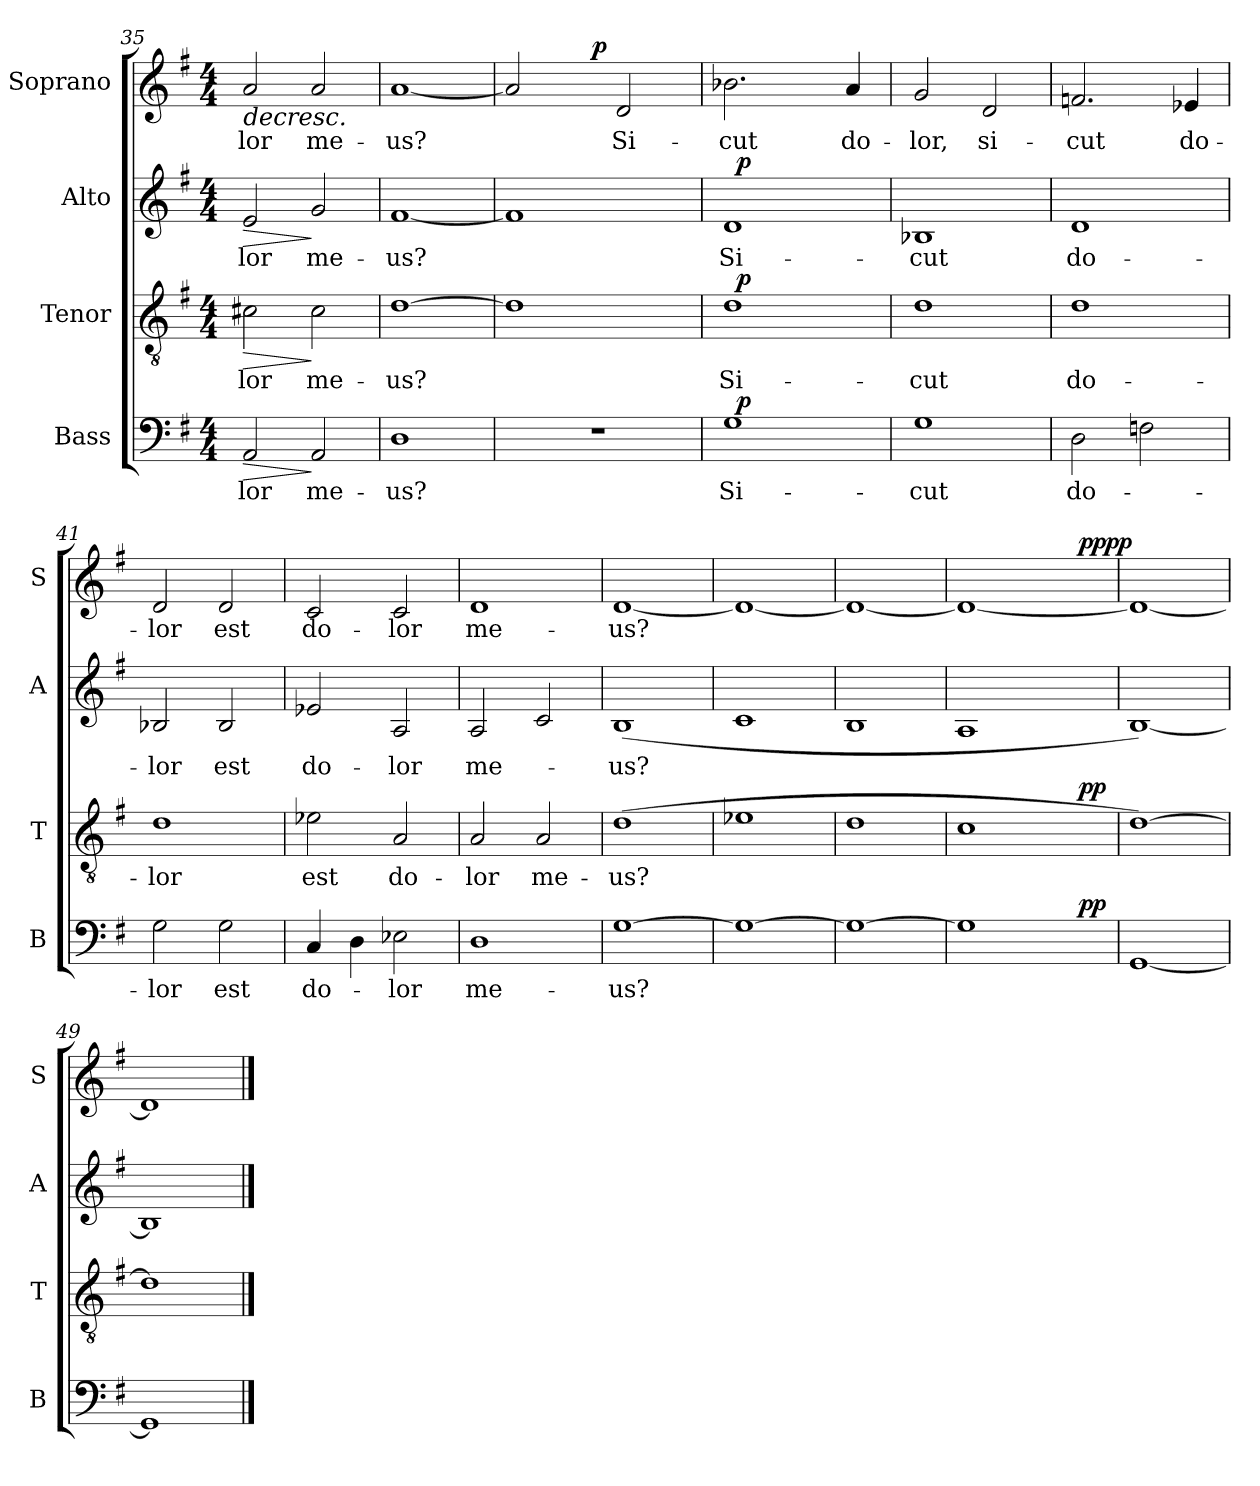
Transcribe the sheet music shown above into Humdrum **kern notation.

**kern	**text	**dynam	**kern	**text	**dynam	**kern	**text	**dynam	**kern	**text	**dynam
*part4	*part4	*part4	*part3	*part3	*part3	*part2	*part2	*part2	*part1	*part1	*part1
*staff4	*staff4	*staff4	*staff3	*staff3	*staff3	*staff2	*staff2	*staff2	*staff1	*staff1	*staff1
*I"Bass	*	*	*I"Tenor	*	*	*I"Alto	*	*	*I"Soprano	*	*
*I'B	*	*	*I'T	*	*	*I'A	*	*	*I'S	*	*
!!LO:PB:g=z
*clefF4	*	*	*clefGv2	*	*	*clefG2	*	*	*clefG2	*	*
*k[f#]	*	*	*k[f#]	*	*	*k[f#]	*	*	*k[f#]	*	*
*G:	*	*	*G:	*	*	*G:	*	*	*G:	*	*
*M4/4	*	*	*M4/4	*	*	*M4/4	*	*	*M4/4	*	*
=35	=35	=35	=35	=35	=35	=35	=35	=35	=35	=35	=35
!	!LO:LY:b	!LO:HP:b	!	!LO:LY:b	!LO:HP:b	!	!LO:LY:b	!LO:HP:b	!	!LO:LY:b	!LO:HP:b
2AA/	-lor	>	2c#X\	-lor	>	2e/	-lor	>	2a/	-lor	>
!	!LO:LY:b	!	!	!LO:LY:b	!	!	!LO:LY:b	!	!	!LO:LY:b	!
2AA/	me-	]	2c#\	me-	]	2g/	me-	]	2a/	me-	.
=36	=36	=36	=36	=36	=36	=36	=36	=36	=36	=36	=36
!	!LO:LY:b	!	!	!LO:LY:b	!	!	!LO:LY:b	!	!	!LO:LY:b	!
1D	-us?	.	[>1d	-us?	.	[<1f#	-us?	.	[<1a	-us?	.
=37	=37	=37	=37	=37	=37	=37	=37	=37	=37	=37	=37
*	*	*	*	*	*	*	*	*	*^	*	*
1r	.	.	1d]	.	.	1f#]	.	.	2a/]	4ryy	.	.
.	.	.	.	.	.	.	.	.	.	8ryy	.	.
.	.	.	.	.	.	.	.	.	.	32ryy	.	.
!	!	!	!	!	!	!	!	!	!	!	!	!LO:DY:a
.	.	.	.	.	.	.	.	.	.	2ryy	.	p
!	!	!	!	!	!	!	!	!	!	!	!LO:LY:b	!
.	.	.	.	.	.	.	.	.	2d/	.	Si-	]
.	.	.	.	.	.	.	.	.	.	16.ryy	.	.
=38	=38	=38	=38	=38	=38	=38	=38	=38	=38	=38	=38	=38
!	!LO:LY:b	!	!	!LO:LY:b	!	!	!LO:LY:b	!	!	!	!LO:LY:b	!
*^	*	*	*^	*	*	*^	*	*	*v	*v	*	*
1G	32ryy	Si-	.	1d	32ryy	Si-	.	1d	32ryy	Si-	.	2.b-X\	-cut	.
!	!	!	!LO:DY:a	!	!	!	!LO:DY:a	!	!	!	!LO:DY:a	!	!	!
.	2ryy	.	p	.	2ryy	.	p	.	2ryy	.	p	.	.	.
.	4...ryy	.	.	.	4...ryy	.	.	.	4...ryy	.	.	.	.	.
!	!	!	!	!	!	!	!	!	!	!	!	!	!LO:LY:b	!
.	.	.	.	.	.	.	.	.	.	.	.	4a/	do-	.
=39	=39	=39	=39	=39	=39	=39	=39	=39	=39	=39	=39	=39	=39	=39
!	!	!LO:LY:b	!	!	!	!LO:LY:b	!	!	!	!LO:LY:b	!	!	!LO:LY:b	!
*v	*v	*	*	*	*	*	*	*v	*v	*	*	*	*	*
*	*	*	*v	*v	*	*	*	*	*	*	*	*
1G	-cut	.	1d	-cut	.	1B-X	-cut	.	2g/	-lor,	.
!	!	!	!	!	!	!	!	!	!	!LO:LY:b	!
.	.	.	.	.	.	.	.	.	2d/	si-	.
=40	=40	=40	=40	=40	=40	=40	=40	=40	=40	=40	=40
!	!LO:LY:b	!	!	!LO:LY:b	!	!	!LO:LY:b	!	!	!LO:LY:b	!
2D\	do-	.	1d	do-	.	1d	do-	.	2.fn/	-cut	.
2Fn\	.	.	.	.	.	.	.	.	.	.	.
!	!	!	!	!	!	!	!	!	!	!LO:LY:b	!
.	.	.	.	.	.	.	.	.	4e-X/	do-	.
!!LO:LB:g=z
=41	=41	=41	=41	=41	=41	=41	=41	=41	=41	=41	=41
!	!LO:LY:b	!	!	!LO:LY:b	!	!	!LO:LY:b	!	!	!LO:LY:b	!
2G\	-lor	.	1d	-lor	.	2B-X/	-lor	.	2d/	-lor	.
!	!LO:LY:b	!	!	!	!	!	!LO:LY:b	!	!	!LO:LY:b	!
2G\	est	.	.	.	.	2B-/	est	.	2d/	est	.
=42	=42	=42	=42	=42	=42	=42	=42	=42	=42	=42	=42
!	!LO:LY:b	!	!	!LO:LY:b	!	!	!LO:LY:b	!	!	!LO:LY:b	!
4C/	do-	.	2e-X\	est	.	2e-X/	do-	.	2c/	do-	.
4D\	.	.	.	.	.	.	.	.	.	.	.
!	!LO:LY:b	!	!	!LO:LY:b	!	!	!LO:LY:b	!	!	!LO:LY:b	!
2E-X\	-lor	.	2A/	do-	.	2A/	-lor	.	2c/	-lor	.
=43	=43	=43	=43	=43	=43	=43	=43	=43	=43	=43	=43
!	!LO:LY:b	!	!	!LO:LY:b	!	!	!LO:LY:b	!	!	!LO:LY:b	!
1D	me-	.	2A/	-lor	.	2A/	me-	.	1d	me-	.
!	!	!	!	!LO:LY:b	!	!	!	!	!	!	!
.	.	.	2A/	me-	.	2c/	.	.	.	.	.
=44	=44	=44	=44	=44	=44	=44	=44	=44	=44	=44	=44
!	!LO:LY:b	!	!	!LO:LY:b	!	!	!LO:LY:b	!	!	!LO:LY:b	!
[>1G	-us?	.	(>1d	-us?	.	(>1B	-us?	.	[<1d	-us?	.
=45	=45	=45	=45	=45	=45	=45	=45	=45	=45	=45	=45
1G_	.	.	1e-X	.	.	1c	.	.	1d_	.	.
=46	=46	=46	=46	=46	=46	=46	=46	=46	=46	=46	=46
1G_	.	.	1d	.	.	1B	.	.	1d_	.	.
=47	=47	=47	=47	=47	=47	=47	=47	=47	=47	=47	=47
*^	*	*	*^	*	*	*	*	*	*^	*	*
1G]	2ryy	.	.	1c	2ryy	.	.	1A	.	.	1d_	2ryy	.	.
.	4ryy	.	.	.	4ryy	.	.	.	.	.	.	4ryy	.	.
.	32ryy	.	.	.	32ryy	.	.	.	.	.	.	32ryy	.	.
!	!	!	!LO:DY:a	!	!	!	!LO:DY:a	!	!	!	!	!	!	!LO:DY:a
!	!	!	!	!	!	!	!	!	!	!	!	!	!	!LO:DY:n=1:b
.	8..ryy	.	pp	.	8..ryy	.	pp	.	.	.	.	8..ryy	.	pp pp
*v	*v	*	*	*	*	*	*	*	*	*	*v	*v	*	*
*	*	*	*v	*v	*	*	*	*	*	*	*	*
=48	=48	=48	=48	=48	=48	=48	=48	=48	=48	=48	=48
[<1GG	.	.	[>1d)	.	.	[<1B)	.	.	1d_	.	.
=49	=49	=49	=49	=49	=49	=49	=49	=49	=49	=49	=49
1GG]	.	.	1d]	.	.	1B]	.	.	1d]	.	.
==	==	==	==	==	==	==	==	==	==	==	==
*-	*-	*-	*-	*-	*-	*-	*-	*-	*-	*-	*-
